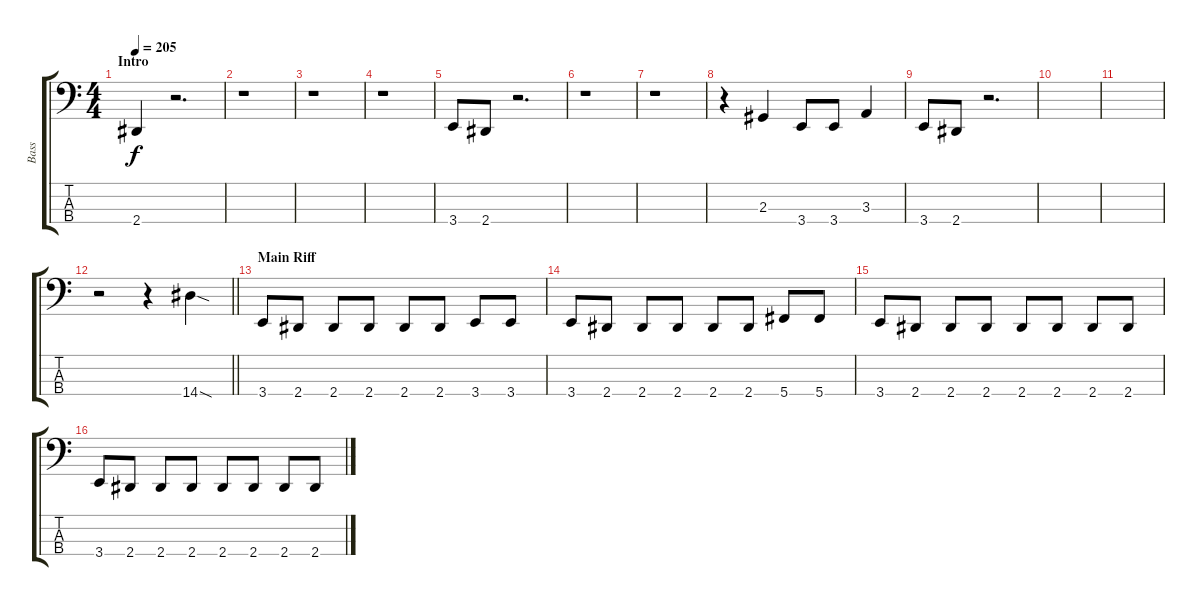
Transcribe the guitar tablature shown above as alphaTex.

\track ("Bass" "Bass") {instrument electricbassfinger}
\staff {score tabs}
\tuning (E2 B1 Gb1 Db1) {hide}
\ts (4 4)
\section ("" "Intro")
\tempo 205
\clef f4
\ks c
2.4.4{dy f instrument electricbassfinger} r.2{d} |
r.1 |
r.1 |
r.1 |
3.4.8 2.4.8 r.2{d} |
r.1 |
r.1 |
r.4 2.3.4 3.4.8 3.4.8 3.3.4 |
3.4.8 2.4.8 r.2{d} |
|
|
\barLineRight lightlight
r.2 r.4 14.4{sod}.4 |
\section ("" "Main Riff")
3.4.8 2.4.8 2.4.8 2.4.8 2.4.8 2.4.8 3.4.8 3.4.8 |
3.4.8 2.4.8 2.4.8 2.4.8 2.4.8 2.4.8 5.4.8 5.4.8 |
3.4.8 2.4.8 2.4.8 2.4.8 2.4.8 2.4.8 2.4.8 2.4.8 |
3.4.8 2.4.8 2.4.8 2.4.8 2.4.8 2.4.8 2.4.8 2.4.8
